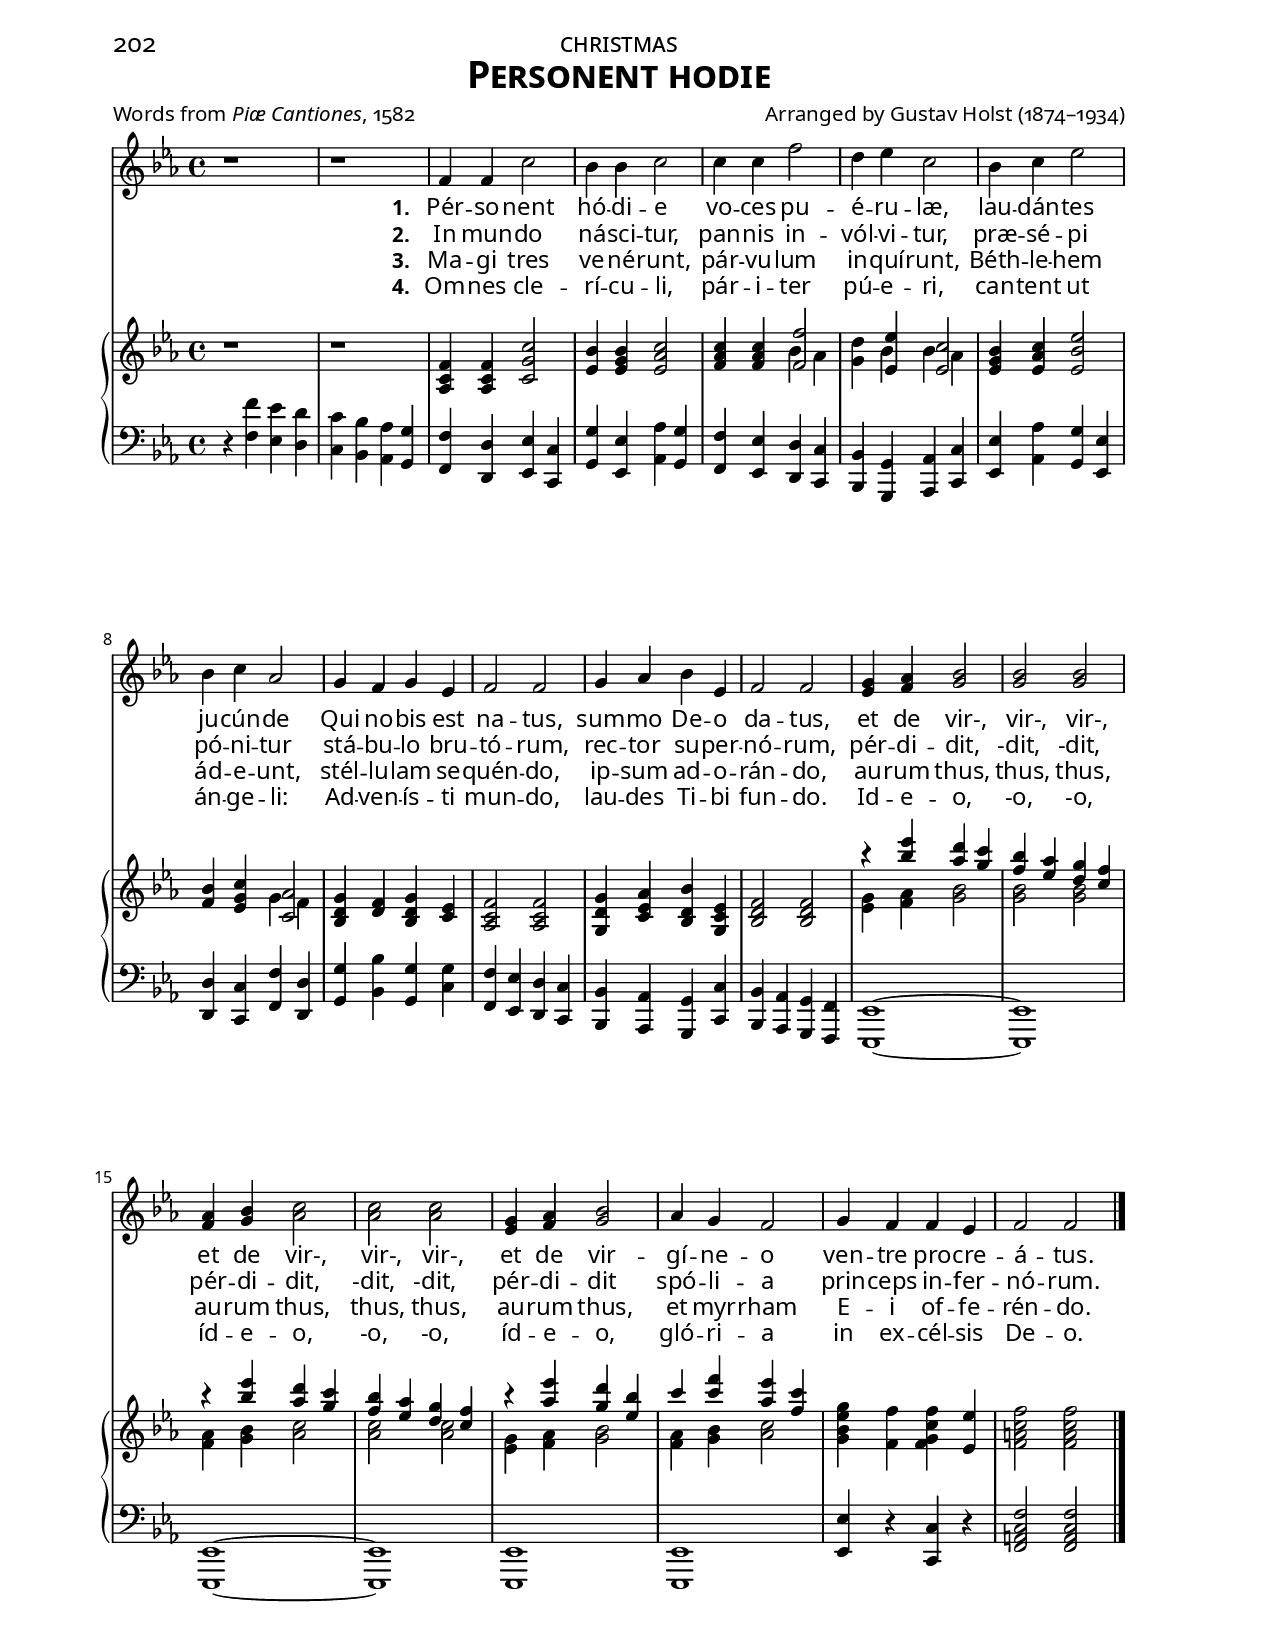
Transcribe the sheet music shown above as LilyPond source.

\version "2.14.2"
\include "util.ly"
\header {
  title = \markup{\override #'(font-name . "Garamond Premier Pro Semibold"){ \abs-fontsize #18 \smallCapsOldStyle"Personent hodie"}}
  poet = \markup \concat{"Words from " \italic "Piæ Cantiones" \oldStyleNum", 1582"}
  composer = \markup\oldStyleNum"Arranged by Gustav Holst (1874–1934)"
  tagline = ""
}
\paper {
  %print-all-headers = ##t
  paper-height = 11\in
  paper-width = 8.5\in
  indent = 0\in
  %system-system-spacing = #'((basic-distance . 10) (padding . 0))
  %system-system-spacing =
  %  #'((basic-distance . 0)
  %     (minimum-distance . 0)
  %     (padding . -0.35)
  %     (stretchability . 100))
  ragged-last-bottom = ##f
  ragged-bottom = ##f
  two-sided = ##t
  inner-margin = 1\in
  outer-margin = 0.75\in
  top-margin = 0.26\in
  bottom-margin = 0.25\in
  first-page-number = #202
  print-first-page-number = ##t
  headerLine = \markup{\override #'(font-name . "Garamond Premier Pro") \smallCapsOldStyle"christmas"}
  oddHeaderMarkup = \markup\fill-line{
     \override #'(font-name . "Garamond Premier Pro")\abs-fontsize #12.5
     \combine 
        \fill-line{"" \on-the-fly #print-page-number-check-first
        \oldStylePageNum""
        }
        \fill-line{\headerLine}
  }
  evenHeaderMarkup = \markup {
     \override #'(font-name . "Garamond Premier Pro")\abs-fontsize #12.5
     \combine
        \on-the-fly #print-page-number-check-first
        \oldStylePageNum""
        \fill-line{\headerLine}
  }
}
#(set-global-staff-size 18) \paper{ #(define fonts (make-pango-font-tree "Garamond Premier Pro" "Garamond Premier Pro" "Garamond Premier Pro" (/ 18 20))) }
global = {
  \key ees \major
  \time 4/4
  \autoBeamOff
}

sopMusic = \relative c' {
  b'1\rest |
  b1\rest |
  \oneVoice
  f4 f c'2 |
  bes4 bes c2 |
  c4 c f2 |
  d4 ees c2 |
  
  bes4 c ees2 |
  bes4 c aes2 |
  g4 f g ees |
  f2 f |
  g4 aes bes ees, |
  f2 f |
  <ees g>4 <f aes> <bes g>2 |
  
  <bes g> <bes g> |
  <aes f>4 <bes g> <c aes>2 |
  <c aes> <c aes> |
  <g ees>4 <aes f> <bes g>2 |
  aes4 g f2 |
  g4 f f ees |
  f2 f \bar "|."
}
sopWords = \lyricmode {
  
}

altoMusic = \relative c' {
  
}
altoWords = \lyricmode {
  \set stanza = #"1. "
  Pér -- so -- nent hó -- di -- e
  vo -- ces pu -- é -- ru -- læ,
  lau -- dán -- tes ju -- cún -- de
  Qui no -- bis est na -- tus,
  sum -- mo De -- o da -- tus,
  et de vir-, vir-, vir-,
  et de vir-, vir-, vir-,
  et de vir -- gí -- ne -- o
  ven -- tre pro -- cre -- á -- tus.
}
altoWordsII = \lyricmode {
%\markup\italic
  \set stanza = #"2. "
  In mun -- do ná -- sci -- tur,
  pan -- nis in -- vól -- vi -- tur,
  præ -- sé -- pi pó -- ni -- tur
  stá -- bu -- lo bru -- tó -- rum,
  rec -- tor su -- per -- nó -- rum,
  pér -- di -- dit, -dit, -dit,
  pér -- di -- dit, -dit, -dit,
  pér -- di -- dit spó -- li -- a
  prin -- ceps in -- fer -- nó -- rum.
}
altoWordsIII = \lyricmode {
  \set stanza = #"3. "
  Ma -- gi tres ve -- né -- runt,
  pár -- vu -- lum in -- quí -- runt,
  Béth -- le -- hem ád -- e -- unt,
  stél -- lu -- lam se -- quén -- do,
  ip -- sum ad -- o -- rán -- do,
  au -- rum thus, thus, thus,
  au -- rum thus, thus, thus,
  au -- rum thus, et myr -- rham
  E -- i of -- fe -- rén -- do.
}
altoWordsIV = \lyricmode {
  \set stanza = #"4. "
  Om -- nes cle -- rí -- cu -- li,
  pár -- i -- ter pú -- e -- ri,
  can -- tent ut án -- ge -- li:
  Ad -- ven -- ís -- ti mun -- do,
  lau -- des Ti -- bi fun -- do.
  Id -- e -- o, -o, -o,
  íd -- e -- o, -o, -o,
  íd -- e -- o, gló -- ri -- a
  in ex -- cél -- sis De -- o.
}
altoWordsV = \lyricmode {
  \set stanza = #"5. "
  \set ignoreMelismata = ##t
}
altoWordsVI = \lyricmode {
  \set stanza = #"6. "
  \set ignoreMelismata = ##t
}
tenorMusic = \relative c' {
  
}
tenorWords = \lyricmode {

}

bassMusic = \relative c {
 
}
bassWords = \lyricmode {

}

pianoRH = \relative c' {
  r1 |
  r1 |
  <f c aes>4 q <c g' c>2 |
  <ees bes'>4 <ees g bes> <ees aes c>2 |
  <f aes c>4 q << <f f'>2 \\ {bes4 aes} >> |
  <g d'>4 << {<ees ees'> <ees c'>2} \\ {bes'4 bes aes} >> |
  
  <ees g bes>4 <ees aes c> <ees bes' ees>2 |
  <f bes>4 <ees g c> << <c aes'>2 \\ {g'4 f} >> |
  <g d bes>4 <f d> <g d bes> <ees c> |
  <f c aes>2 q |
  <g d g,>4 <aes ees c> <bes d, bes> <ees, c g> |
  <f d bes>2 q |
  << {b'4\rest <bes ees> <aes d> <g c>} \\ {<g, ees>4 <aes f> <bes g>2} >> |
  
  <<
    {
      <f' bes>4 <ees aes> <d g> <c f> |
      b'4\rest <bes ees> <aes d> <g c> |
      <f bes>4 <ees aes> <d g> <c f> |
      b'4\rest <aes ees'> <g d'> <ees bes'> |
      c'4 <c f> <aes ees'> <f c'> |
    } \\
    {
      <g, bes>2 q|
      <f aes>4 <g bes> <aes c>2 |
      q q |
      <g ees>4 <aes f> <bes g>2 |
      <aes f>4 <bes g> <c aes>2 |
    }
  >>
  <g bes ees g>4 <f f'> <f g c f> <ees ees'> |
  <f a c f>2 q \bar "||"
}
pianoLH = \relative c' {
  r4 <f f,> <ees ees,> <d d,> |
  <c c,> <bes bes,> <aes aes,> <g g,> |
  <f f,> <d d,> <ees ees,> <c c,> |
  <g g'> <ees ees'> <aes aes'> <g g'> |
  <f f'> <ees ees'> <d d'> <c c'> |
  <bes bes'> <g g'> <aes aes'> <c c'> |
  
  <ees ees'> <aes aes'> <g g'> <ees ees'> |
  <d d'> <c c'> <f f'> <d d'> |
  <g g'> <bes bes'> <g g'> <c g'> |
  <f f,> <ees ees,> <d d,> <c c,> |
  <bes bes,> <aes aes,> <g g,> <c c,> |
  <bes bes,> <aes aes,> <g g,> <f f,> |
  <ees ees,>1~ |
  
  q |
  q~ |
  q |
  q |
  q |
  <ees ees'>4 r <c c'> r |
  <f a c f>2 q \bar "|."
}

\score {
  <<
   \new ChoirStaff <<
    \new Staff = women <<
      \new Voice = "sopranos" { \voiceOne << \global \sopMusic >> }
      \new Voice = "altos" { \voiceTwo << \global \altoMusic >> }
    >>
    \new Lyrics \with { alignAboveContext = #"women" \override VerticalAxisGroup #'nonstaff-relatedstaff-spacing = #'((basic-distance . 1))} \lyricsto "sopranos" \sopWords
    \new Lyrics = "altosVI"  \with { alignBelowContext = #"women" } \lyricsto "sopranos" \altoWordsVI
    \new Lyrics = "altosV"  \with { alignBelowContext = #"women" } \lyricsto "sopranos" \altoWordsV
    \new Lyrics = "altosIV"  \with { alignBelowContext = #"women" } \lyricsto "sopranos" \altoWordsIV
    \new Lyrics = "altosIII"  \with { alignBelowContext = #"women" } \lyricsto "sopranos" \altoWordsIII
    \new Lyrics = "altosII"  \with { alignBelowContext = #"women" } \lyricsto "sopranos" \altoWordsII
    \new Lyrics = "altos"  \with { alignBelowContext = #"women" } \lyricsto "sopranos" \altoWords
  >>
    \new PianoStaff << \new Staff { \new Voice { \global \pianoRH } } \new Staff { \clef "bass" \global \pianoLH } >>
  >>
  \layout {
  \context {
    \Lyrics
    \override LyricText #'font-size = #1.3
  }
    \context {
      \Score
      \override SpacingSpanner #'base-shortest-duration = #(ly:make-moment 1 8)
      \override SpacingSpanner #'common-shortest-duration = #(ly:make-moment 1 4)
    }
    \context {
      % Remove all empty staves
      % \Staff \RemoveEmptyStaves \override VerticalAxisGroup #'remove-first = ##t
    }
    \context {
      \Lyrics
      \override LyricText #'X-offset = #center-on-word
    }
  }
}

